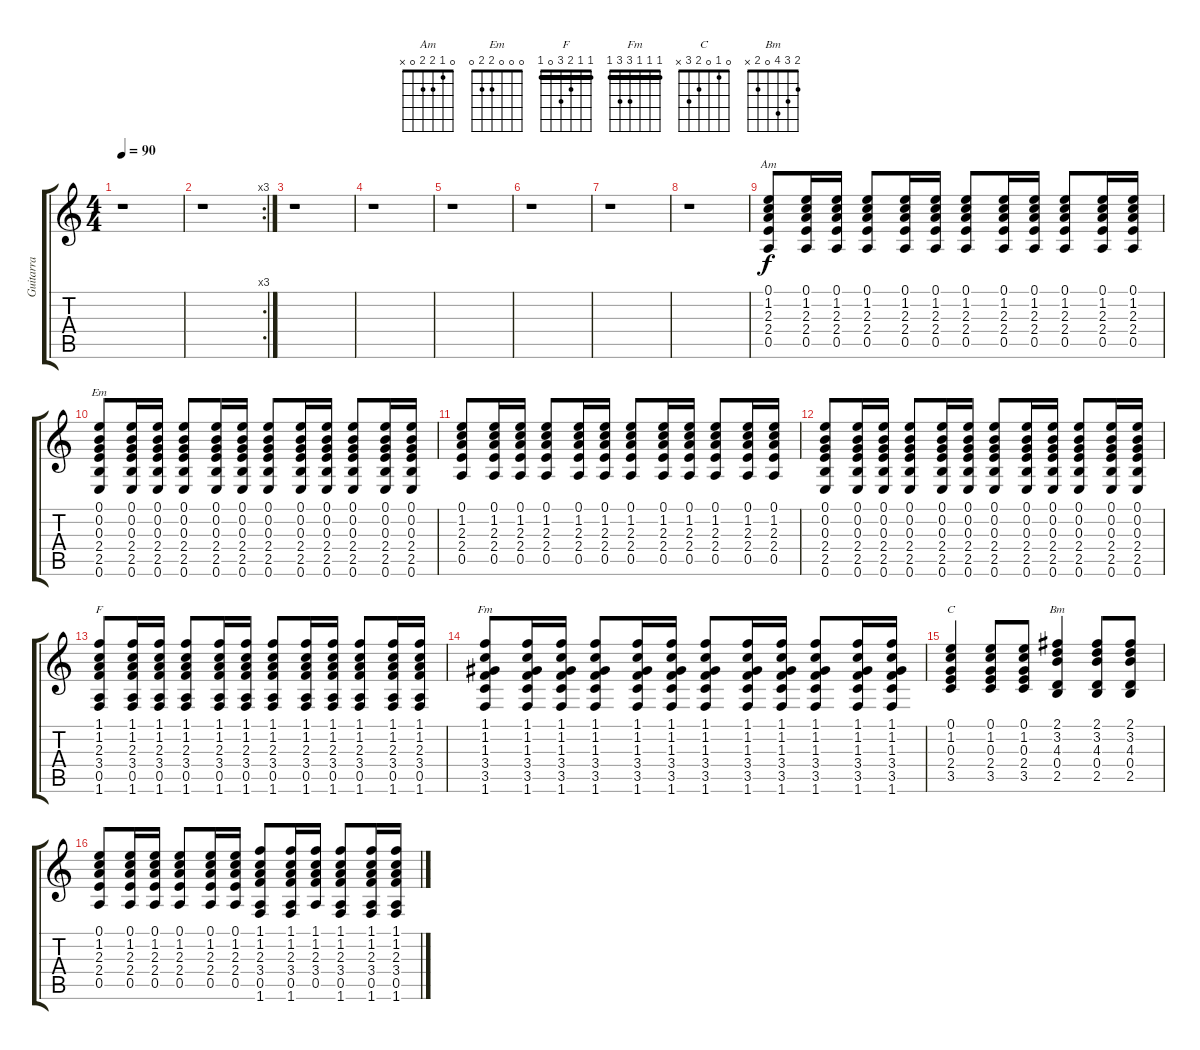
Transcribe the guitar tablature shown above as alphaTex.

\track ("Guitarra" "Guitarra") {instrument acousticguitarsteel}
\staff {score tabs}
\tuning (E4 B3 G3 D3 A2 E2) {hide}
\chord ("Am" 0 1 2 2 0 x)
\chord ("Em" 0 0 0 2 2 0)
\chord ("F" 1 1 2 3 0 1) {barre 1}
\chord ("Fm" 1 1 1 3 3 1) {barre 1}
\chord ("C" 0 1 0 2 3 x)
\chord ("Bm" 2 3 4 0 2 x)
\ts (4 4)
\tempo 90
\clef g2
\ks c
r.1{dy f instrument acousticguitarsteel} |
\rc 3
r.1 |
r.1 |
r.1 |
r.1 |
r.1 |
r.1 |
r.1 |
(0.1 1.2 2.3 2.4 0.5).8{ch "Am"} (0.1 1.2 2.3 2.4 0.5).16 (0.1 1.2 2.3 2.4 0.5).16 (0.1 1.2 2.3 2.4 0.5).8 (0.1 1.2 2.3 2.4 0.5).16 (0.1 1.2 2.3 2.4 0.5).16 (0.1 1.2 2.3 2.4 0.5).8 (0.1 1.2 2.3 2.4 0.5).16 (0.1 1.2 2.3 2.4 0.5).16 (0.1 1.2 2.3 2.4 0.5).8 (0.1 1.2 2.3 2.4 0.5).16 (0.1 1.2 2.3 2.4 0.5).16 |
(0.1 0.2 0.3 2.4 2.5 0.6).8{ch "Em"} (0.1 0.2 0.3 2.4 2.5 0.6).16 (0.1 0.2 0.3 2.4 2.5 0.6).16 (0.1 0.2 0.3 2.4 2.5 0.6).8 (0.1 0.2 0.3 2.4 2.5 0.6).16 (0.1 0.2 0.3 2.4 2.5 0.6).16 (0.1 0.2 0.3 2.4 2.5 0.6).8 (0.1 0.2 0.3 2.4 2.5 0.6).16 (0.1 0.2 0.3 2.4 2.5 0.6).16 (0.1 0.2 0.3 2.4 2.5 0.6).8 (0.1 0.2 0.3 2.4 2.5 0.6).16 (0.1 0.2 0.3 2.4 2.5 0.6).16 |
(0.1 1.2 2.3 2.4 0.5).8 (0.1 1.2 2.3 2.4 0.5).16 (0.1 1.2 2.3 2.4 0.5).16 (0.1 1.2 2.3 2.4 0.5).8 (0.1 1.2 2.3 2.4 0.5).16 (0.1 1.2 2.3 2.4 0.5).16 (0.1 1.2 2.3 2.4 0.5).8 (0.1 1.2 2.3 2.4 0.5).16 (0.1 1.2 2.3 2.4 0.5).16 (0.1 1.2 2.3 2.4 0.5).8 (0.1 1.2 2.3 2.4 0.5).16 (0.1 1.2 2.3 2.4 0.5).16 |
(0.1 0.2 0.3 2.4 2.5 0.6).8 (0.1 0.2 0.3 2.4 2.5 0.6).16 (0.1 0.2 0.3 2.4 2.5 0.6).16 (0.1 0.2 0.3 2.4 2.5 0.6).8 (0.1 0.2 0.3 2.4 2.5 0.6).16 (0.1 0.2 0.3 2.4 2.5 0.6).16 (0.1 0.2 0.3 2.4 2.5 0.6).8 (0.1 0.2 0.3 2.4 2.5 0.6).16 (0.1 0.2 0.3 2.4 2.5 0.6).16 (0.1 0.2 0.3 2.4 2.5 0.6).8 (0.1 0.2 0.3 2.4 2.5 0.6).16 (0.1 0.2 0.3 2.4 2.5 0.6).16 |
(1.1 1.2 2.3 3.4 0.5 1.6).8{ch "F"} (1.1 1.2 2.3 3.4 0.5 1.6).16 (1.1 1.2 2.3 3.4 0.5 1.6).16 (1.1 1.2 2.3 3.4 0.5 1.6).8 (1.1 1.2 2.3 3.4 0.5 1.6).16 (1.1 1.2 2.3 3.4 0.5 1.6).16 (1.1 1.2 2.3 3.4 0.5 1.6).8 (1.1 1.2 2.3 3.4 0.5 1.6).16 (1.1 1.2 2.3 3.4 0.5 1.6).16 (1.1 1.2 2.3 3.4 0.5 1.6).8 (1.1 1.2 2.3 3.4 0.5 1.6).16 (1.1 1.2 2.3 3.4 0.5 1.6).16 |
(1.1 1.2 1.3 3.4 3.5 1.6).8{ch "Fm"} (1.1 1.2 1.3 3.4 3.5 1.6).16 (1.1 1.2 1.3 3.4 3.5 1.6).16 (1.1 1.2 1.3 3.4 3.5 1.6).8 (1.1 1.2 1.3 3.4 3.5 1.6).16 (1.1 1.2 1.3 3.4 3.5 1.6).16 (1.1 1.2 1.3 3.4 3.5 1.6).8 (1.1 1.2 1.3 3.4 3.5 1.6).16 (1.1 1.2 1.3 3.4 3.5 1.6).16 (1.1 1.2 1.3 3.4 3.5 1.6).8 (1.1 1.2 1.3 3.4 3.5 1.6).16 (1.1 1.2 1.3 3.4 3.5 1.6).16 |
(0.1 1.2 0.3 2.4 3.5).4{ch "C"} (0.1 1.2 0.3 2.4 3.5).8 (0.1 1.2 0.3 2.4 3.5).8 (2.1 3.2 4.3 0.4 2.5).4{ch "Bm"} (2.1 3.2 4.3 0.4 2.5).8 (2.1 3.2 4.3 0.4 2.5).8 |
(0.1 1.2 2.3 2.4 0.5).8 (0.1 1.2 2.3 2.4 0.5).16 (0.1 1.2 2.3 2.4 0.5).16 (0.1 1.2 2.3 2.4 0.5).8 (0.1 1.2 2.3 2.4 0.5).16 (0.1 1.2 2.3 2.4 0.5).16 (1.1 1.2 2.3 3.4 0.5 1.6).8 (1.1 1.2 2.3 3.4 0.5 1.6).16 (1.1 1.2 2.3 3.4 0.5).16 (1.1 1.2 2.3 3.4 0.5 1.6).8 (1.1 1.2 2.3 3.4 0.5 1.6).16 (1.1 1.2 2.3 3.4 0.5 1.6).16
